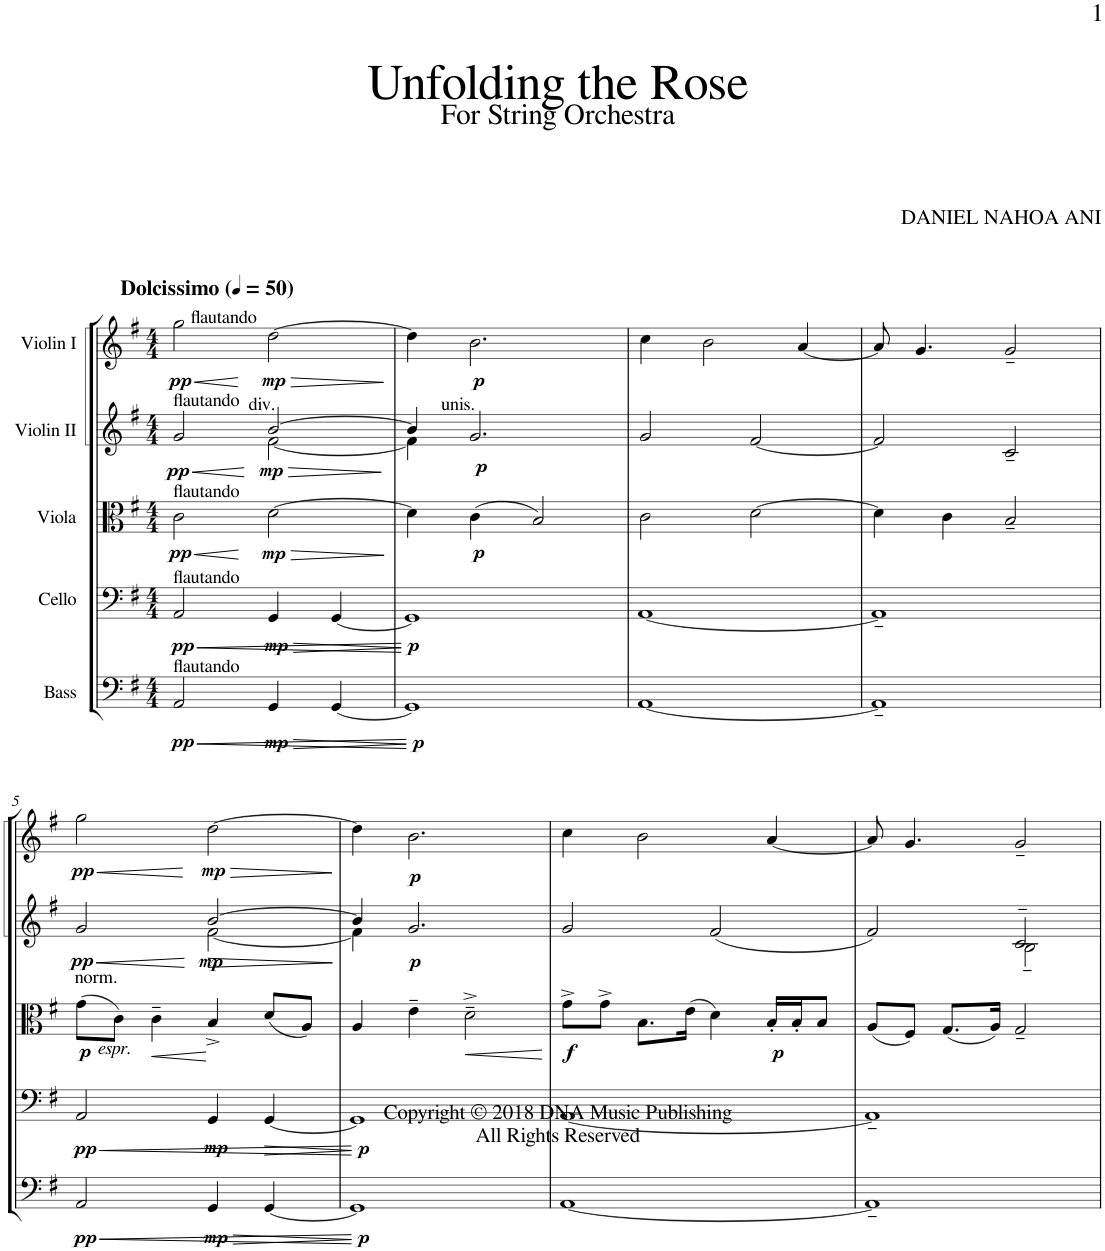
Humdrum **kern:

**kern	**dynam	**kern	**dynam	**kern	**dynam	**kern	**dynam	**kern	**dynam
*part5	*part5	*part4	*part4	*part3	*part3	*part2	*part2	*part1	*part1
*staff5	*staff5	*staff4	*staff4	*staff3	*staff3	*staff2	*staff2	*staff1	*staff1
*I"Bass	*	*I"Cello	*	*I"Viola	*	*I"Violin II	*	*I"Violin I	*
*clefF4	*	*clefF4	*	*clefC3	*	*clefG2	*	*clefG2	*
*Trd7c12	*	*	*	*	*	*	*	*	*
*k[f#]	*	*k[f#]	*	*k[f#]	*	*k[f#]	*	*k[f#]	*
*M4/4	*	*M4/4	*	*M4/4	*	*M4/4	*	*M4/4	*
*MM50	*	*MM50	*	*MM50	*	*MM50	*	*MM50	*
=1	=1	=1	=1	=1	=1	=1	=1	=1	=1
!	!	!	!	!	!	!	!	!LO:TX:a:B:t=Dolcissimo	!
!	!	!	!	!	!	!	!	!LO:TX:a:t=flautando	!
!	!	!	!	!	!	!LO:TX:a:t=flautando	!	!	!
!	!	!	!	!LO:TX:a:t=flautando	!	!	!	!	!
!	!	!LO:TX:a:t=flautando	!	!	!	!	!	!	!
!LO:TX:a:t=flautando	!	!	!	!	!	!	!	!	!
!	!LO:HP:b	!	!LO:HP:b	!	!LO:HP:b	!	!LO:HP:b	!	!LO:HP:b
*	*	*	*	*	*	*^	*	*	*
!	!LO:DY:n=1:b	!	!LO:DY:n=1:b	!	!LO:DY:n=1:b	!	!	!LO:DY:n=1:b	!	!LO:DY:n=1:b
2AA/	< pp	2AA/	< pp	2c\	< pp	2g/	2ryy	< pp	2gg\	< pp
!	!	!	!	!	!	!LO:TX:a:t=div.	!	!	!	!
!	!LO:HP:b	!	!LO:HP:b	!	!LO:HP:b	!	!	!LO:HP:b	!	!LO:HP:b
!	!LO:DY:n=2:b	!	!LO:DY:n=2:b	!	!LO:DY:n=2:b	!	!	!LO:DY:n=2:b	!	!LO:DY:n=2:b
4GG/	> mp	4GG/	> mp	[2d\	> mp	[2b/	[2f#\	> mp	[2dd\	> mp
[4GG/	.	[4GG/	.	.	.	.	.	.	.	.
*	*	*	*	*	*	*v	*v	*	*	*
.	[ ]	.	[ ]	.	[ ]	.	[ ]	.	[ ]
=2	=2	=2	=2	=2	=2	=2	=2	=2	=2
*	*	*	*	*	*	*^	*	*	*
!	!LO:DY:b	!	!LO:DY:b	!	!	!	!	!	!	!
1GG]	p	1GG]	p	4d\]	.	4b/]	4f#\]	.	4dd\]	.
!	!	!	!	!	!	!LO:TX:a:t=unis.	!	!	!	!
!	!	!	!	!	!LO:DY:b	!	!	!LO:DY:b	!	!LO:DY:b
.	.	.	.	(4c\	p	2.g/	2.ryy	p	2.b\	p
.	.	.	.	2B/)	.	.	.	.	.	.
*	*	*	*	*	*	*v	*v	*	*	*
=3	=3	=3	=3	=3	=3	=3	=3	=3	=3
[1AA	.	[1AA	.	2c\	.	2g/	.	4cc\	.
.	.	.	.	.	.	.	.	2b\	.
.	.	.	.	[2d\	.	[2f#/	.	.	.
.	.	.	.	.	.	.	.	[4a/	.
=4	=4	=4	=4	=4	=4	=4	=4	=4	=4
1AA~]	.	1AA~]	.	4d\]	.	2f#/]	.	8a/]	.
.	.	.	.	.	.	.	.	4.g/	.
.	.	.	.	4c\	.	.	.	.	.
.	.	.	.	2B~/	.	2c~/	.	2g~/	.
!!LO:LB:g=z
=5	=5	=5	=5	=5	=5	=5	=5	=5	=5
!	!	!	!	!LO:TX:a:t=norm.	!	!	!	!	!
!	!	!	!	!LO:TX:b:i:t=espr.	!	!	!	!	!
!	!LO:HP:b	!	!LO:HP:b	!	!	!	!LO:HP:b	!	!LO:HP:b
*	*	*	*	*	*	*^	*	*	*
!	!LO:DY:n=1:b	!	!LO:DY:n=1:b	!	!LO:DY:b	!	!	!LO:DY:n=1:b	!	!LO:DY:n=1:b
2AA/	< pp	2AA/	< pp	(8g\L	p	2g/	2ryy	< pp	2gg\	< pp
.	.	.	.	8c\J)	.	.	.	.	.	.
!	!	!	!	!	!LO:HP:b	!	!	!	!	!
.	.	.	.	4c~\	<	.	.	.	.	.
!	!LO:HP:b	!	!	!	!	!	!	!LO:HP:b	!	!LO:HP:b
!	!LO:DY:n=2:b	!	!LO:DY:n=2:b	!	!	!	!	!LO:DY:n=2:b	!	!LO:DY:n=2:b
4GG/	> mp	4GG/	mp	4B^/	.	[2b/	[2f#\	> mp	[2dd\	> mp
!	!	!	!LO:HP:b	!	!	!	!	!	!	!
[4GG/	.	[4GG/	>	(8d/L	.	.	.	.	.	.
.	.	.	.	8A/J)	.	.	.	.	.	.
*	*	*	*	*	*	*v	*v	*	*	*
.	[ ]	.	[ ]	.	[	.	[ ]	.	[ ]
=6	=6	=6	=6	=6	=6	=6	=6	=6	=6
*	*	*	*	*	*	*^	*	*	*
!	!LO:DY:b	!	!LO:DY:b	!	!	!	!	!	!	!
1GG]	p	1GG]	p	4A/	.	4b/]	4f#\]	.	4dd\]	.
!	!	!	!	!	!	!	!	!LO:DY:b	!	!LO:DY:b
.	.	.	.	4e~\	.	2.g/	2.ryy	p	2.b\	p
!	!	!	!	!	!LO:HP:b	!	!	!	!	!
.	.	.	.	2d~^\	<	.	.	.	.	.
*	*	*	*	*	*	*v	*v	*	*	*
.	.	.	.	.	[	.	.	.	.
=7	=7	=7	=7	=7	=7	=7	=7	=7	=7
!	!	!	!	!	!LO:DY:b	!	!	!	!
[1AA	.	[1AA	.	8g^\L	f	2g/	.	4cc\	.
.	.	.	.	8g^\J	.	.	.	.	.
.	.	.	.	8.B\L	.	.	.	2b\	.
.	.	.	.	(16e\Jk	.	.	.	.	.
.	.	.	.	4d\)	.	(2f#/	.	.	.
!	!	!	!	!	!LO:DY:b	!	!	!	!
.	.	.	.	16B'/LL	p	.	.	[4a/	.
.	.	.	.	16B'/J	.	.	.	.	.
.	.	.	.	8B/J	.	.	.	.	.
=8	=8	=8	=8	=8	=8	=8	=8	=8	=8
*	*	*	*	*	*	*^	*	*	*
1AA~]	.	1AA~]	.	(8A/L	.	2f#/)	2ryy	.	8a/]	.
.	.	.	.	8F#/J)	.	.	.	.	4.g/	.
.	.	.	.	(8.G/L	.	.	.	.	.	.
.	.	.	.	16A/Jk)	.	.	.	.	.	.
.	.	.	.	2G~/	.	2c~/	2B~\	.	2g~/	.
*	*	*	*	*	*	*v	*v	*	*	*
=	=	=	=	=	=	=	=	=	=
*-	*-	*-	*-	*-	*-	*-	*-	*-	*-
